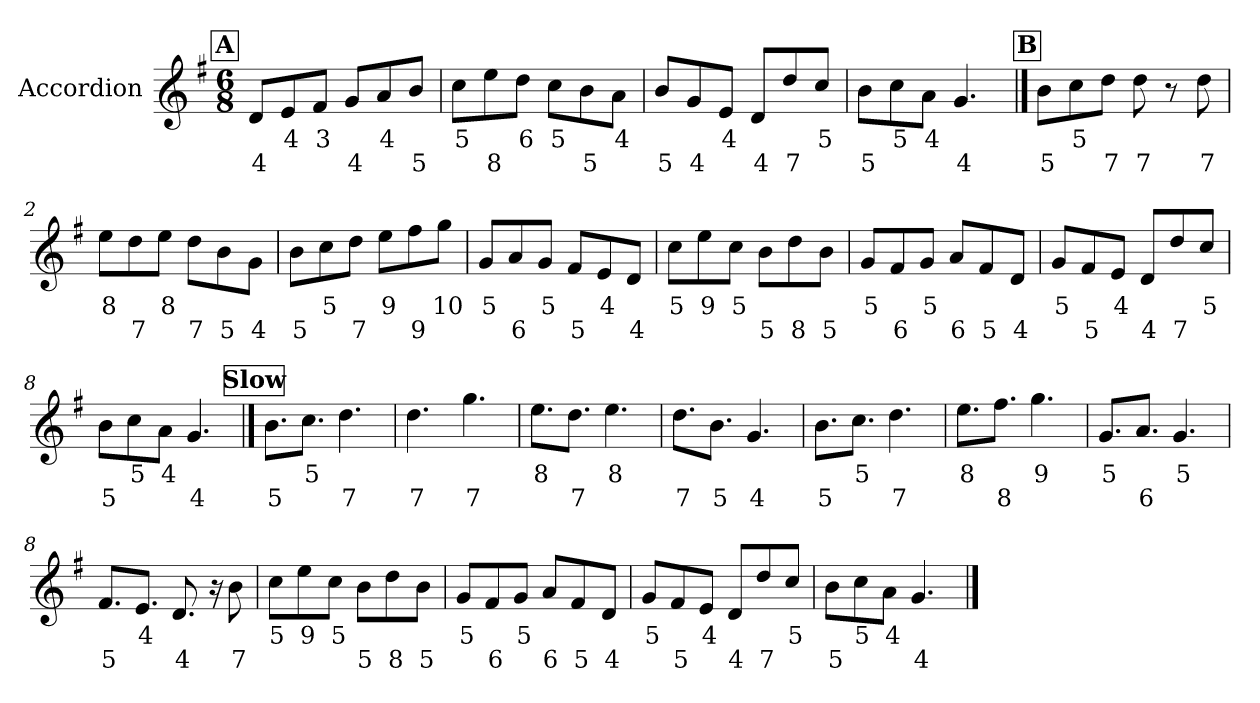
**kern	**text	**text
*part1	*part1	*part1
*staff1	*staff1	*staff1
*I"Accordion	*	*
*I'Acc.	*	*
*clefG2	*	*
*k[f#]	*	*
*M6/8	*	*
!!LO:REH:place=s1:a:B:fs=14:t=A
=1	=1	=1
!	!	!LO:LY:b
8d/L	.	4
!	!LO:LY:b	!
8e/	4	.
!	!LO:LY:b	!
8f#/J	3	.
!	!	!LO:LY:b
8g/L	.	4
!	!LO:LY:b	!
8a/	4	.
!	!	!LO:LY:b
8b/J	.	5
=2	=2	=2
!	!LO:LY:b	!
8cc\L	5	.
!	!	!LO:LY:b
8ee\	.	8
!	!LO:LY:b	!
8dd\J	6	.
!	!LO:LY:b	!
8cc\L	5	.
!	!	!LO:LY:b
8b\	.	5
!	!LO:LY:b	!
8a\J	4	.
=3	=3	=3
!	!	!LO:LY:b
8b/L	.	5
!	!	!LO:LY:b
8g/	.	4
!	!LO:LY:b	!
8e/J	4	.
!	!	!LO:LY:b
8d/L	.	4
!	!	!LO:LY:b
8dd/	.	7
!	!LO:LY:b	!
8cc/J	5	.
=4	=4	=4
!	!	!LO:LY:b
8b\L	.	5
!	!LO:LY:b	!
8cc\	5	.
!	!LO:LY:b	!
8a\J	4	.
!	!	!LO:LY:b
4.g/	.	4
!!LO:LB:g=z
!!LO:REH:place=s1:a:B:fs=14:t=B
==1	==1	==1
!	!	!LO:LY:b
8b\L	.	5
!	!LO:LY:b	!
8cc\	5	.
!	!	!LO:LY:b
8dd\J	.	7
!	!	!LO:LY:b
8dd\	.	7
8r	.	.
!	!	!LO:LY:b
8dd\	.	7
=2	=2	=2
!	!LO:LY:b	!
8ee\L	8	.
!	!	!LO:LY:b
8dd\	.	7
!	!LO:LY:b	!
8ee\J	8	.
!	!	!LO:LY:b
8dd\L	.	7
!	!	!LO:LY:b
8b\	.	5
!	!	!LO:LY:b
8g\J	.	4
=3	=3	=3
!	!	!LO:LY:b
8b\L	.	5
!	!LO:LY:b	!
8cc\	5	.
!	!	!LO:LY:b
8dd\J	.	7
!	!LO:LY:b	!
8ee\L	9	.
!	!	!LO:LY:b
8ff#\	.	9
!	!LO:LY:b	!
8gg\J	10	.
=4	=4	=4
!	!LO:LY:b	!
8g/L	5	.
!	!	!LO:LY:b
8a/	.	6
!	!LO:LY:b	!
8g/J	5	.
!	!	!LO:LY:b
8f#/L	.	5
!	!LO:LY:b	!
8e/	4	.
!	!	!LO:LY:b
8d/J	.	4
!!LO:LB:g=z
=5	=5	=5
!	!LO:LY:b	!
8cc\L	5	.
!	!LO:LY:b	!
8ee\	9	.
!	!LO:LY:b	!
8cc\J	5	.
!	!	!LO:LY:b
8b\L	.	5
!	!	!LO:LY:b
8dd\	.	8
!	!	!LO:LY:b
8b\J	.	5
=6	=6	=6
!	!LO:LY:b	!
8g/L	5	.
!	!	!LO:LY:b
8f#/	.	6
!	!LO:LY:b	!
8g/J	5	.
!	!	!LO:LY:b
8a/L	.	6
!	!	!LO:LY:b
8f#/	.	5
!	!	!LO:LY:b
8d/J	.	4
=7	=7	=7
!	!LO:LY:b	!
8g/L	5	.
!	!	!LO:LY:b
8f#/	.	5
!	!LO:LY:b	!
8e/J	4	.
!	!	!LO:LY:b
8d/L	.	4
!	!	!LO:LY:b
8dd/	.	7
!	!LO:LY:b	!
8cc/J	5	.
=8	=8	=8
!	!	!LO:LY:b
8b\L	.	5
!	!LO:LY:b	!
8cc\	5	.
!	!LO:LY:b	!
8a\J	4	.
!	!	!LO:LY:b
4.g/	.	4
!!LO:LB:g=z
!!LO:REH:place=s1:a:B:fs=14:t=Slow
==1	==1	==1
!	!	!LO:LY:b
8.b\L	.	5
!	!LO:LY:b	!
8.cc\J	5	.
!	!	!LO:LY:b
4.dd\	.	7
=2	=2	=2
!	!	!LO:LY:b
4.dd\	.	7
!	!	!LO:LY:b
4.gg\	.	7
=3	=3	=3
!	!LO:LY:b	!
8.ee\L	8	.
!	!	!LO:LY:b
8.dd\J	.	7
!	!LO:LY:b	!
4.ee\	8	.
=4	=4	=4
!	!	!LO:LY:b
8.dd\L	.	7
!	!	!LO:LY:b
8.b\J	.	5
!	!	!LO:LY:b
4.g/	.	4
!!LO:LB:g=z
=5	=5	=5
!	!	!LO:LY:b
8.b\L	.	5
!	!LO:LY:b	!
8.cc\J	5	.
!	!	!LO:LY:b
4.dd\	.	7
=6	=6	=6
!	!LO:LY:b	!
8.ee\L	8	.
!	!	!LO:LY:b
8.ff#\J	.	8
!	!LO:LY:b	!
4.gg\	9	.
=7	=7	=7
!	!LO:LY:b	!
8.g/L	5	.
!	!	!LO:LY:b
8.a/J	.	6
!	!LO:LY:b	!
4.g/	5	.
=8	=8	=8
!	!	!LO:LY:b
8.f#/L	.	5
!	!LO:LY:b	!
8.e/J	4	.
!	!	!LO:LY:b
8.d/	.	4
16r	.	.
!	!	!LO:LY:b
8b\	.	7
!!LO:LB:g=z
=9	=9	=9
!	!LO:LY:b	!
8cc\L	5	.
!	!LO:LY:b	!
8ee\	9	.
!	!LO:LY:b	!
8cc\J	5	.
!	!	!LO:LY:b
8b\L	.	5
!	!	!LO:LY:b
8dd\	.	8
!	!	!LO:LY:b
8b\J	.	5
=10	=10	=10
!	!LO:LY:b	!
8g/L	5	.
!	!	!LO:LY:b
8f#/	.	6
!	!LO:LY:b	!
8g/J	5	.
!	!	!LO:LY:b
8a/L	.	6
!	!	!LO:LY:b
8f#/	.	5
!	!	!LO:LY:b
8d/J	.	4
=11	=11	=11
!	!LO:LY:b	!
8g/L	5	.
!	!	!LO:LY:b
8f#/	.	5
!	!LO:LY:b	!
8e/J	4	.
!	!	!LO:LY:b
8d/L	.	4
!	!	!LO:LY:b
8dd/	.	7
!	!LO:LY:b	!
8cc/J	5	.
=12	=12	=12
!	!	!LO:LY:b
8b\L	.	5
!	!LO:LY:b	!
8cc\	5	.
!	!LO:LY:b	!
8a\J	4	.
!	!	!LO:LY:b
4.g/	.	4
==	==	==
*-	*-	*-
